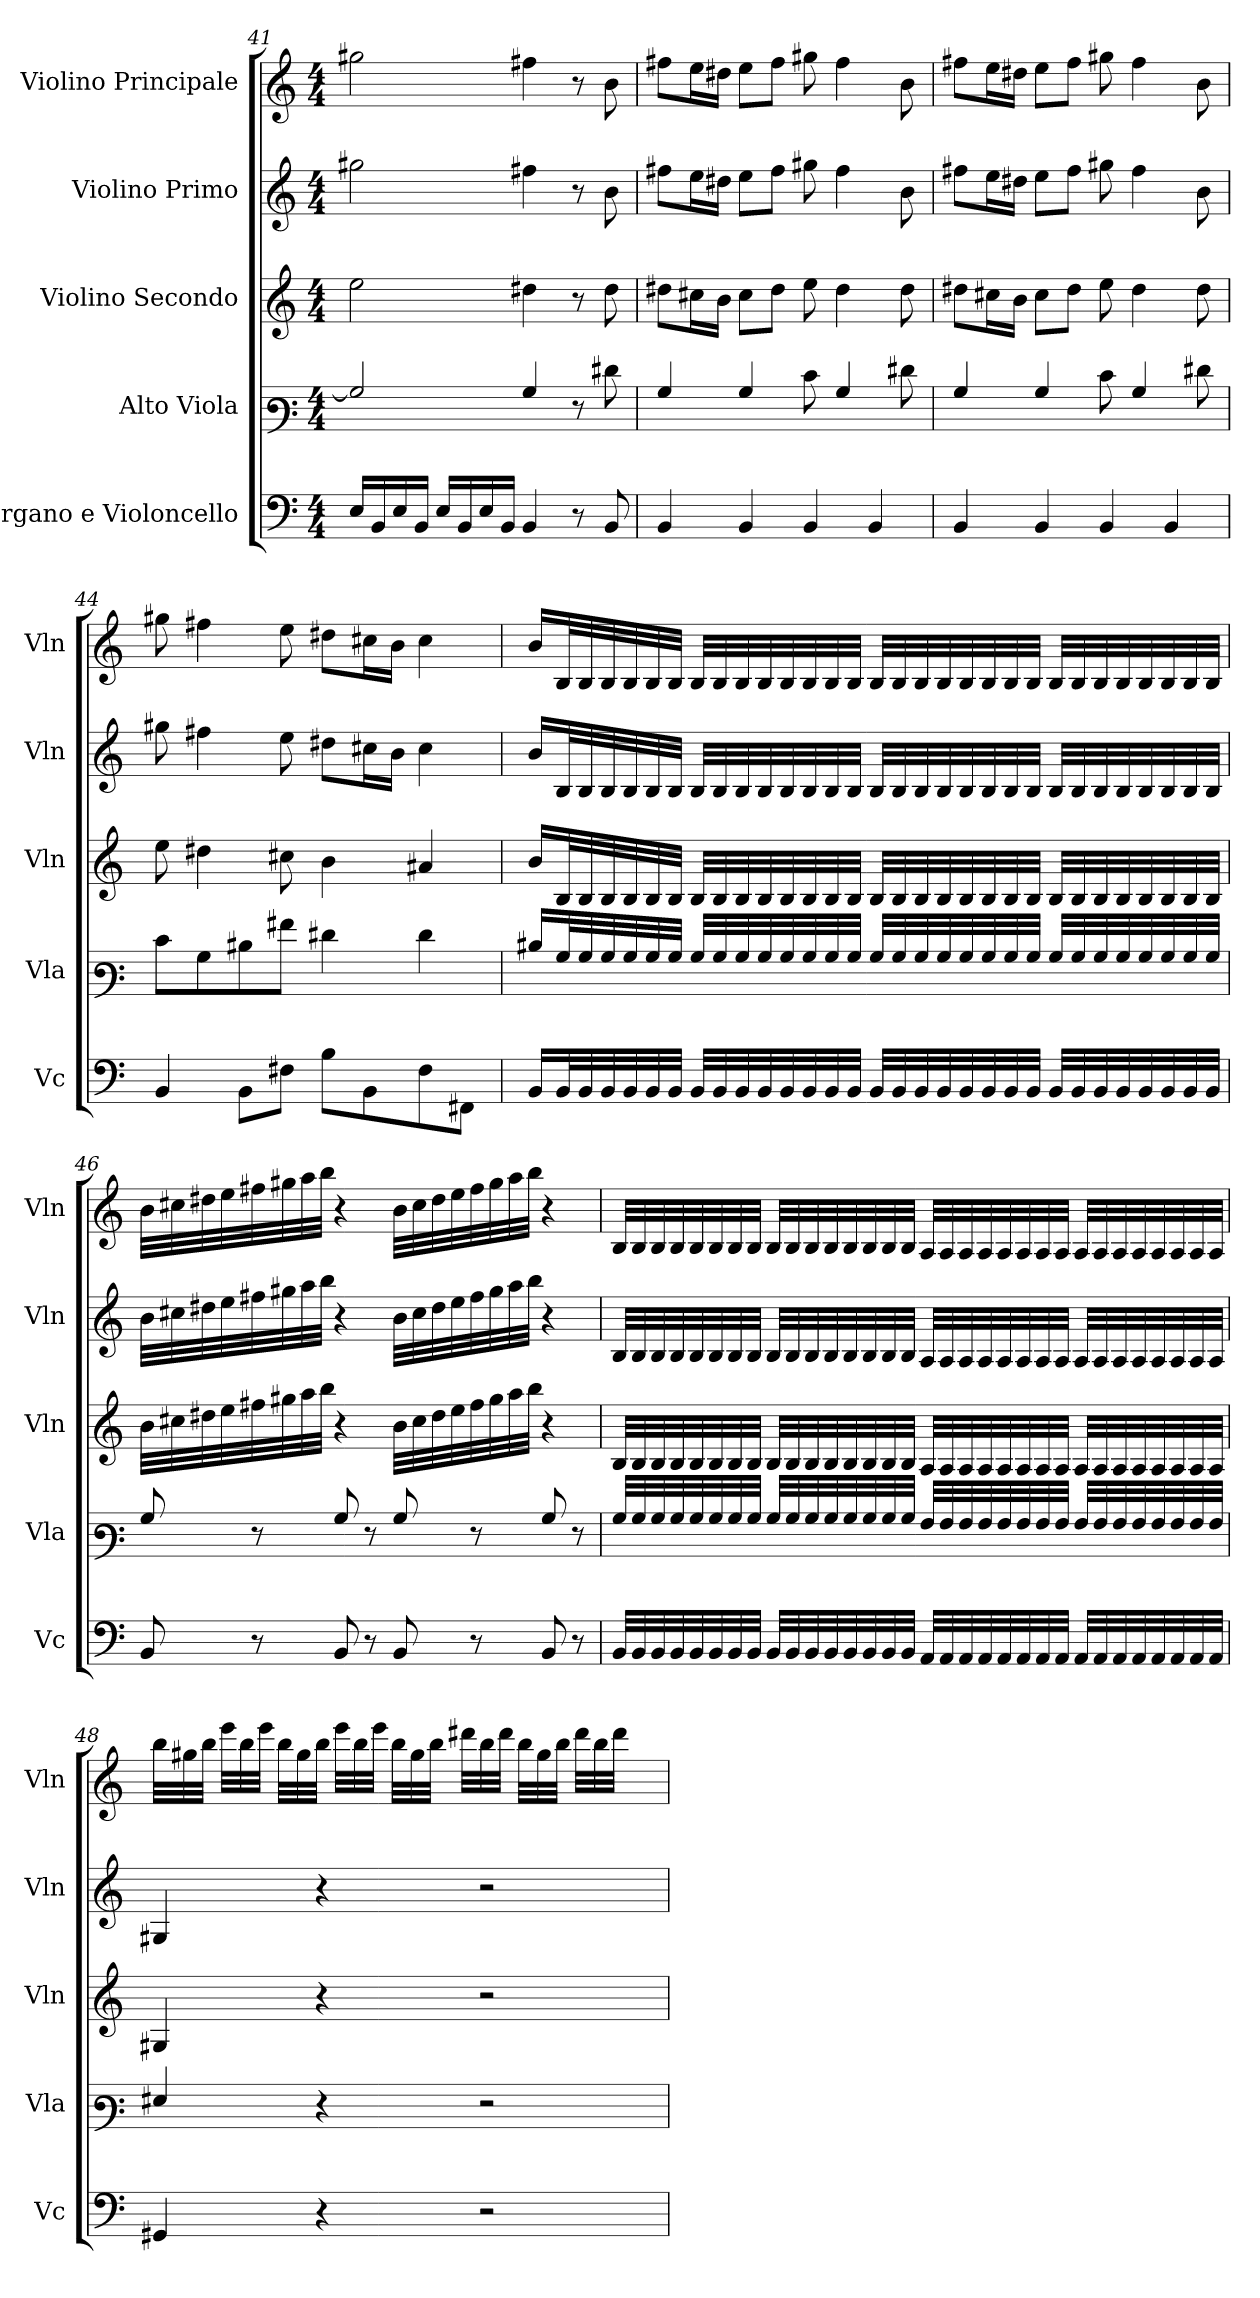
**kern	**kern	**kern	**kern	**kern
*part5	*part4	*part3	*part2	*part1
*staff5	*staff4	*staff3	*staff2	*staff1
*I"Organo e Violoncello	*I"Alto Viola	*I"Violino Secondo	*I"Violino Primo	*I"Violino Principale
*I'Vc	*I'Vla	*I'Vln	*I'Vln	*I'Vln
*clefF4	*clefF3	*clefG2	*clefG2	*clefG2
*M4/4	*M4/4	*M4/4	*M4/4	*M4/4
=41	=41	=41	=41	=41
16E/LL	2B/]	2ee\	2gg#\	2gg#\
16BB/	.	.	.	.
16E/	.	.	.	.
16BB/JJ	.	.	.	.
16E/LL	.	.	.	.
16BB/	.	.	.	.
16E/	.	.	.	.
16BB/JJ	.	.	.	.
4BB/	4B/	4dd#\	4ff#\	4ff#\
8r	8r	8r	8r	8r
8BB/	8f#\	8dd#\	8b\	8b\
=42	=42	=42	=42	=42
4BB/	4B/	8dd#\L	8ff#\L	8ff#\L
.	.	16cc#\L	16ee\L	16ee\L
.	.	16b\JJ	16dd#\JJ	16dd#\JJ
4BB/	4B/	8cc#\L	8ee\L	8ee\L
.	.	8dd#\J	8ff#\J	8ff#\J
4BB/	8e\	8ee\	8gg#\	8gg#\
.	4B/	4dd#\	4ff#\	4ff#\
4BB/	.	.	.	.
.	8f#\	8dd#\	8b\	8b\
=43	=43	=43	=43	=43
4BB/	4B/	8dd#\L	8ff#\L	8ff#\L
.	.	16cc#\L	16ee\L	16ee\L
.	.	16b\JJ	16dd#\JJ	16dd#\JJ
4BB/	4B/	8cc#\L	8ee\L	8ee\L
.	.	8dd#\J	8ff#\J	8ff#\J
4BB/	8e\	8ee\	8gg#\	8gg#\
.	4B/	4dd#\	4ff#\	4ff#\
4BB/	.	.	.	.
.	8f#\	8dd#\	8b\	8b\
=44	=44	=44	=44	=44
4BB/	8e\L	8ee\	8gg#\	8gg#\
.	8B\	4dd#\	4ff#\	4ff#\
8BB\L	8d#\	.	.	.
8F#\J	8a#\J	8cc#\	8ee\	8ee\
8B\L	4f#\	4b\	8dd#\L	8dd#\L
8BB\	.	.	16cc#\L	16cc#\L
.	.	.	16b\JJ	16b\JJ
8F#\	4f#\	4a#/	4cc#\	4cc#\
8FF#\J	.	.	.	.
=45	=45	=45	=45	=45
16BB/LL	16d#/LL	16b/LL	16b/LL	16b/LL
32BB/L	32B/L	32B/L	32B/L	32B/L
32BB/	32B/	32B/	32B/	32B/
32BB/	32B/	32B/	32B/	32B/
32BB/	32B/	32B/	32B/	32B/
32BB/	32B/	32B/	32B/	32B/
32BB/JJJ	32B/JJJ	32B/JJJ	32B/JJJ	32B/JJJ
32BB/LLL	32B/LLL	32B/LLL	32B/LLL	32B/LLL
32BB/	32B/	32B/	32B/	32B/
32BB/	32B/	32B/	32B/	32B/
32BB/	32B/	32B/	32B/	32B/
32BB/	32B/	32B/	32B/	32B/
32BB/	32B/	32B/	32B/	32B/
32BB/	32B/	32B/	32B/	32B/
32BB/JJJ	32B/JJJ	32B/JJJ	32B/JJJ	32B/JJJ
32BB/LLL	32B/LLL	32B/LLL	32B/LLL	32B/LLL
32BB/	32B/	32B/	32B/	32B/
32BB/	32B/	32B/	32B/	32B/
32BB/	32B/	32B/	32B/	32B/
32BB/	32B/	32B/	32B/	32B/
32BB/	32B/	32B/	32B/	32B/
32BB/	32B/	32B/	32B/	32B/
32BB/JJJ	32B/JJJ	32B/JJJ	32B/JJJ	32B/JJJ
32BB/LLL	32B/LLL	32B/LLL	32B/LLL	32B/LLL
32BB/	32B/	32B/	32B/	32B/
32BB/	32B/	32B/	32B/	32B/
32BB/	32B/	32B/	32B/	32B/
32BB/	32B/	32B/	32B/	32B/
32BB/	32B/	32B/	32B/	32B/
32BB/	32B/	32B/	32B/	32B/
32BB/JJJ	32B/JJJ	32B/JJJ	32B/JJJ	32B/JJJ
=46	=46	=46	=46	=46
8BB/	8B/	32b\LLL	32b\LLL	32b\LLL
.	.	32cc#\	32cc#\	32cc#\
.	.	32dd#\	32dd#\	32dd#\
.	.	32ee\	32ee\	32ee\
8r	8r	32ff#\	32ff#\	32ff#\
.	.	32gg#\	32gg#\	32gg#\
.	.	32aa\	32aa\	32aa\
.	.	32bb\JJJ	32bb\JJJ	32bb\JJJ
8BB/	8B/	4r	4r	4r
8r	8r	.	.	.
8BB/	8B/	32b\LLL	32b\LLL	32b\LLL
.	.	32cc#\	32cc#\	32cc#\
.	.	32dd#\	32dd#\	32dd#\
.	.	32ee\	32ee\	32ee\
8r	8r	32ff#\	32ff#\	32ff#\
.	.	32gg#\	32gg#\	32gg#\
.	.	32aa\	32aa\	32aa\
.	.	32bb\JJJ	32bb\JJJ	32bb\JJJ
8BB/	8B/	4r	4r	4r
8r	8r	.	.	.
=47	=47	=47	=47	=47
32BB/LLL	32B/LLL	32B/LLL	32B/LLL	32B/LLL
32BB/	32B/	32B/	32B/	32B/
32BB/	32B/	32B/	32B/	32B/
32BB/	32B/	32B/	32B/	32B/
32BB/	32B/	32B/	32B/	32B/
32BB/	32B/	32B/	32B/	32B/
32BB/	32B/	32B/	32B/	32B/
32BB/JJJ	32B/JJJ	32B/JJJ	32B/JJJ	32B/JJJ
32BB/LLL	32B/LLL	32B/LLL	32B/LLL	32B/LLL
32BB/	32B/	32B/	32B/	32B/
32BB/	32B/	32B/	32B/	32B/
32BB/	32B/	32B/	32B/	32B/
32BB/	32B/	32B/	32B/	32B/
32BB/	32B/	32B/	32B/	32B/
32BB/	32B/	32B/	32B/	32B/
32BB/JJJ	32B/JJJ	32B/JJJ	32B/JJJ	32B/JJJ
32AA/LLL	32A/LLL	32A/LLL	32A/LLL	32A/LLL
32AA/	32A/	32A/	32A/	32A/
32AA/	32A/	32A/	32A/	32A/
32AA/	32A/	32A/	32A/	32A/
32AA/	32A/	32A/	32A/	32A/
32AA/	32A/	32A/	32A/	32A/
32AA/	32A/	32A/	32A/	32A/
32AA/JJJ	32A/JJJ	32A/JJJ	32A/JJJ	32A/JJJ
32AA/LLL	32A/LLL	32A/LLL	32A/LLL	32A/LLL
32AA/	32A/	32A/	32A/	32A/
32AA/	32A/	32A/	32A/	32A/
32AA/	32A/	32A/	32A/	32A/
32AA/	32A/	32A/	32A/	32A/
32AA/	32A/	32A/	32A/	32A/
32AA/	32A/	32A/	32A/	32A/
32AA/JJJ	32A/JJJ	32A/JJJ	32A/JJJ	32A/JJJ
=48	=48	=48	=48	=48
4GG#/	4G#/	4G#/	4G#/	32bb\LLL
.	.	.	.	32gg#\
.	.	.	.	32bb\JJJ
.	.	.	.	32eee\LLL
.	.	.	.	32bb\
.	.	.	.	32eee\JJJ
.	.	.	.	32bb\LLL
.	.	.	.	32gg#\
4r	4r	4r	4r	32bb\JJJ
.	.	.	.	32eee\LLL
.	.	.	.	32bb\
.	.	.	.	32eee\JJJ
.	.	.	.	32bb\LLL
.	.	.	.	32gg#\
.	.	.	.	32bb\JJJ
.	.	.	.	32ddd#\LLL
2r	2r	2r	2r	32bb\
.	.	.	.	32ddd#\JJJ
.	.	.	.	32bb\LLL
.	.	.	.	32gg#\
.	.	.	.	32bb\JJJ
.	.	.	.	32ddd#\LLL
.	.	.	.	32bb\
.	.	.	.	32ddd#\JJJ
.	.	.	.	4ryy
=	=	=	=	=
*-	*-	*-	*-	*-
